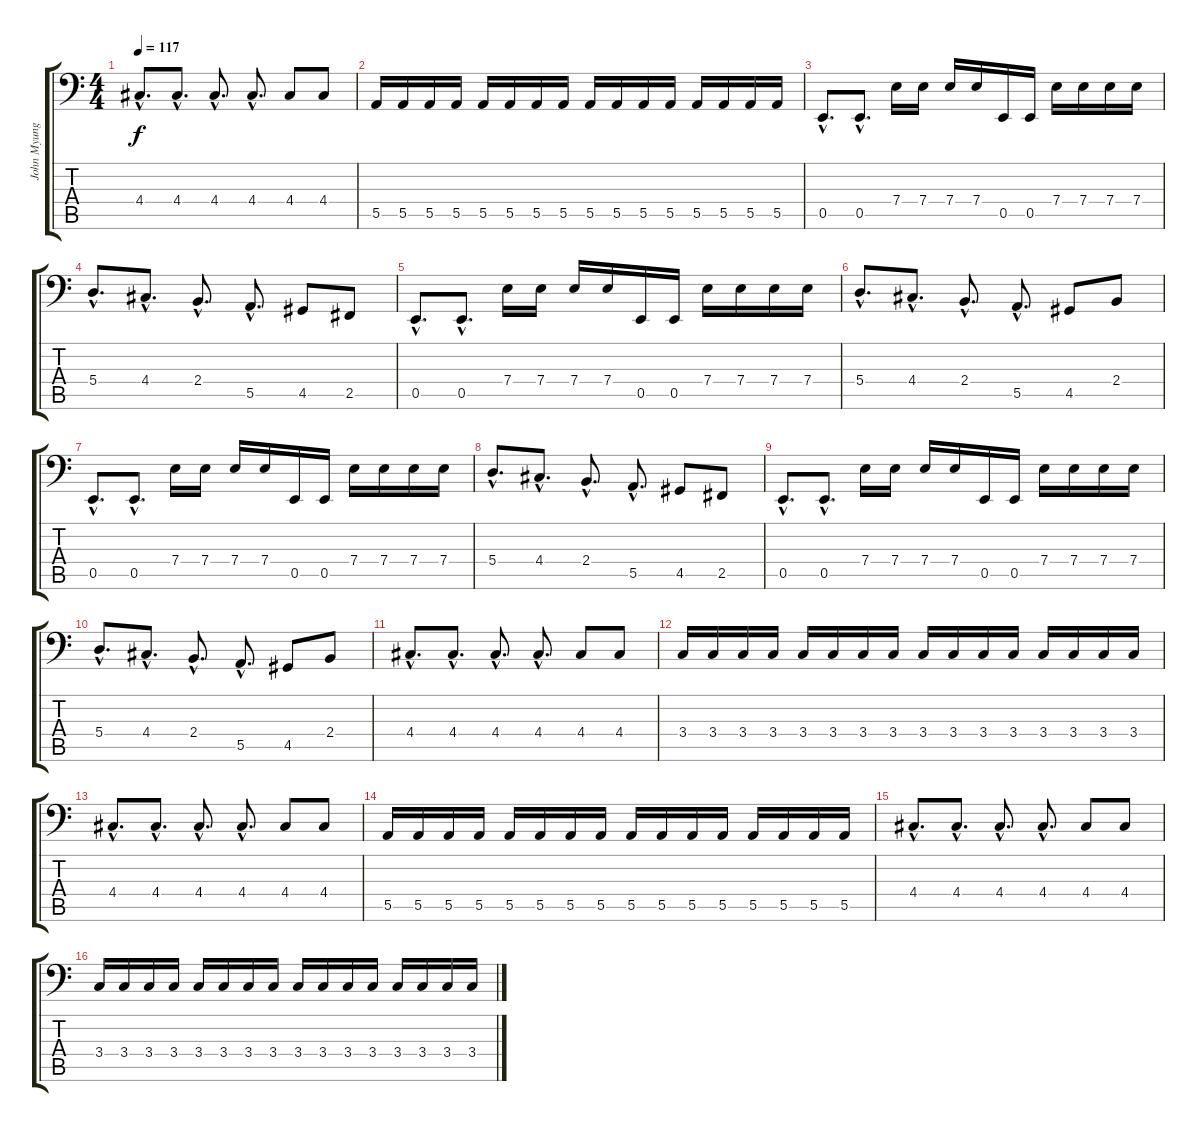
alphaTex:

\track ("John Myung" "John Myung") {instrument electricbassfinger}
\staff {score tabs}
\tuning (C3 G2 D2 A1 E1 B0) {hide}
\ts (4 4)
\tempo 117
\clef f4
\ks c
4.4{hac}.8{d dy f} 4.4{hac}.8{d} 4.4{hac}.8{d} 4.4{hac}.8{d} 4.4.8 4.4.8 |
5.5.16 5.5.16 5.5.16 5.5.16 5.5.16 5.5.16 5.5.16 5.5.16 5.5.16 5.5.16 5.5.16 5.5.16 5.5.16 5.5.16 5.5.16 5.5.16 |
0.5{hac}.8{d} 0.5{hac}.8{d} 7.4.16 7.4.16 7.4.16 7.4.16 0.5.16 0.5.16 7.4.16 7.4.16 7.4.16 7.4.16 |
5.4{hac}.8{d} 4.4{hac}.8{d} 2.4{hac}.8{d} 5.5{hac}.8{d} 4.5.8 2.5.8 |
0.5{hac}.8{d} 0.5{hac}.8{d} 7.4.16 7.4.16 7.4.16 7.4.16 0.5.16 0.5.16 7.4.16 7.4.16 7.4.16 7.4.16 |
5.4{hac}.8{d} 4.4{hac}.8{d} 2.4{hac}.8{d} 5.5{hac}.8{d} 4.5.8 2.4.8 |
0.5{hac}.8{d} 0.5{hac}.8{d} 7.4.16 7.4.16 7.4.16 7.4.16 0.5.16 0.5.16 7.4.16 7.4.16 7.4.16 7.4.16 |
5.4{hac}.8{d} 4.4{hac}.8{d} 2.4{hac}.8{d} 5.5{hac}.8{d} 4.5.8 2.5.8 |
0.5{hac}.8{d} 0.5{hac}.8{d} 7.4.16 7.4.16 7.4.16 7.4.16 0.5.16 0.5.16 7.4.16 7.4.16 7.4.16 7.4.16 |
5.4{hac}.8{d} 4.4{hac}.8{d} 2.4{hac}.8{d} 5.5{hac}.8{d} 4.5.8 2.4.8 |
4.4{hac}.8{d} 4.4{hac}.8{d} 4.4{hac}.8{d} 4.4{hac}.8{d} 4.4.8 4.4.8 |
3.4.16 3.4.16 3.4.16 3.4.16 3.4.16 3.4.16 3.4.16 3.4.16 3.4.16 3.4.16 3.4.16 3.4.16 3.4.16 3.4.16 3.4.16 3.4.16 |
4.4{hac}.8{d} 4.4{hac}.8{d} 4.4{hac}.8{d} 4.4{hac}.8{d} 4.4.8 4.4.8 |
5.5.16 5.5.16 5.5.16 5.5.16 5.5.16 5.5.16 5.5.16 5.5.16 5.5.16 5.5.16 5.5.16 5.5.16 5.5.16 5.5.16 5.5.16 5.5.16 |
4.4{hac}.8{d} 4.4{hac}.8{d} 4.4{hac}.8{d} 4.4{hac}.8{d} 4.4.8 4.4.8 |
3.4.16 3.4.16 3.4.16 3.4.16 3.4.16 3.4.16 3.4.16 3.4.16 3.4.16 3.4.16 3.4.16 3.4.16 3.4.16 3.4.16 3.4.16 3.4.16
